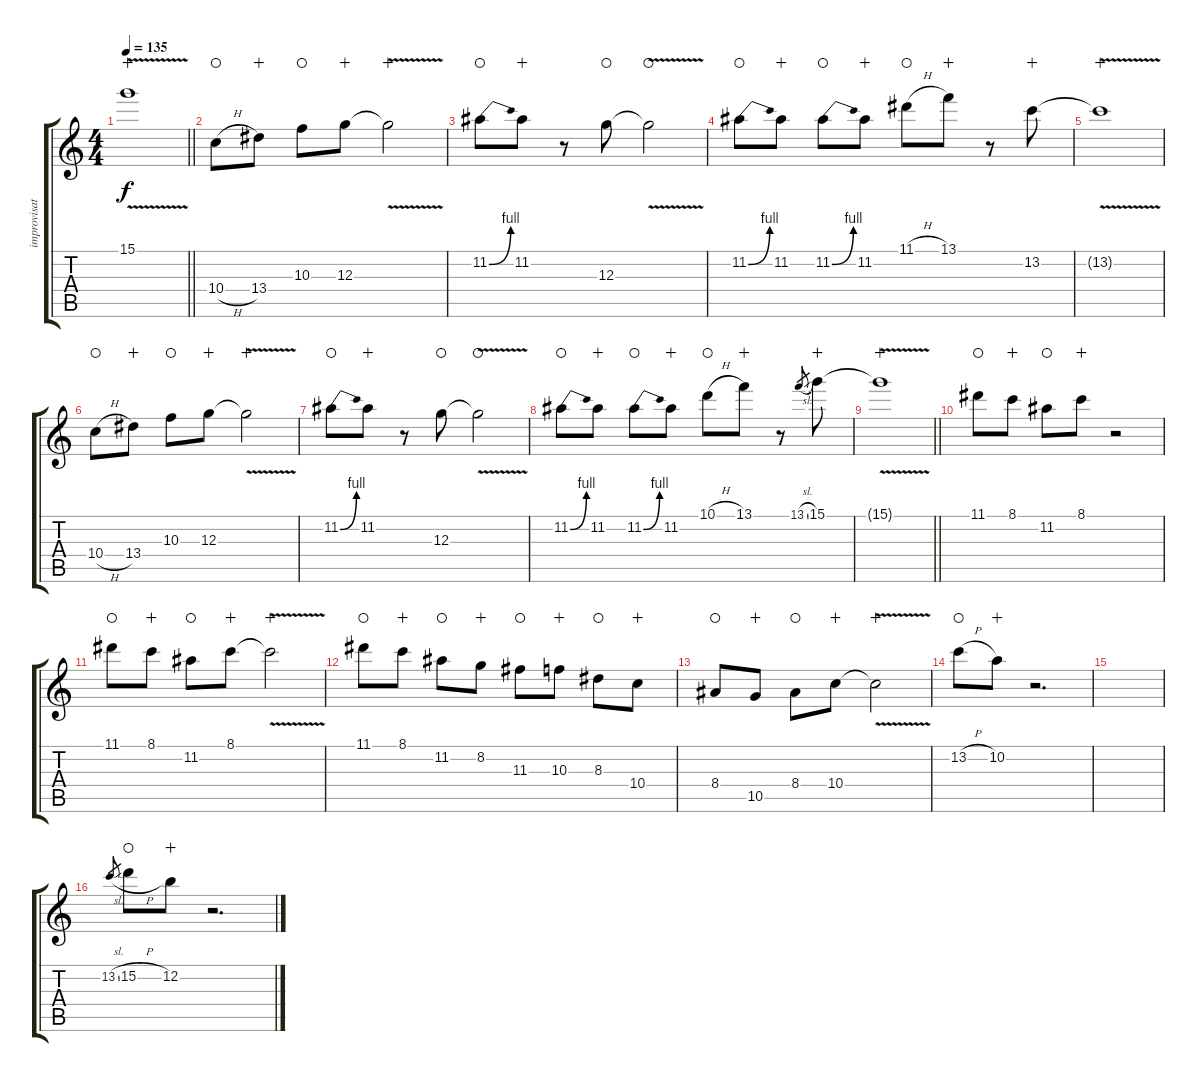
\track ("improvisation" "improvisat") {instrument distortionguitar}
\staff {score tabs}
\tuning (E4 B3 G3 D3 A2 E2) {hide}
\ts (4 4)
\tempo 135
\clef g2
\barLineRight lightlight
\ks c
15.1{v t}.1{dy f wahc} |
10.4{h}.8{waho} 13.4.8{wahc} 10.3.8{waho} 12.3.8{wahc} 12.3{v t}.2{wahc} |
11.2{be (bend 0 0 60 4)}.8{waho} 11.2.8{wahc} r.8 12.3.8{waho} 12.3{v t}.2{waho} |
11.2{be (bend 0 0 60 4)}.8{waho} 11.2.8{wahc} 11.2{be (bend 0 0 60 4)}.8{waho} 11.2.8{wahc} 11.1{h}.8{waho} 13.1.8{wahc} r.8 13.2.8{wahc} |
13.2{v t}.1{wahc} |
10.4{h}.8{waho} 13.4.8{wahc} 10.3.8{waho} 12.3.8{wahc} 12.3{v t}.2{wahc} |
11.2{be (bend 0 0 60 4)}.8{waho} 11.2.8{wahc} r.8 12.3.8{waho} 12.3{v t}.2{waho} |
11.2{be (bend 0 0 60 4)}.8{waho} 11.2.8{wahc} 11.2{be (bend 0 0 60 4)}.8{waho} 11.2.8{wahc} 10.1{h}.8{waho} 13.1.8{wahc} r.8 13.1{sl}.8{gr} 15.1.8{wahc} |
\barLineRight lightlight
15.1{v t}.1{wahc} |
11.1.8{waho} 8.1.8{wahc} 11.2.8{waho} 8.1.8{wahc} r.2 |
11.1.8{waho} 8.1.8{wahc} 11.2.8{waho} 8.1.8{wahc} 8.1{v t}.2{wahc} |
11.1.8{waho} 8.1.8{wahc} 11.2.8{waho} 8.2.8{wahc} 11.3.8{waho} 10.3.8{wahc} 8.3.8{waho} 10.4.8{wahc} |
8.4.8{waho} 10.5.8{wahc} 8.4.8{waho} 10.4.8{wahc} 10.4{v t}.2{wahc} |
13.2{h}.8{waho} 10.2.8{wahc} r.2{d} |
|
13.2{sl}.8{gr} 15.2{h}.8{balance 12 waho} 12.2.8{wahc} r.2{d}
